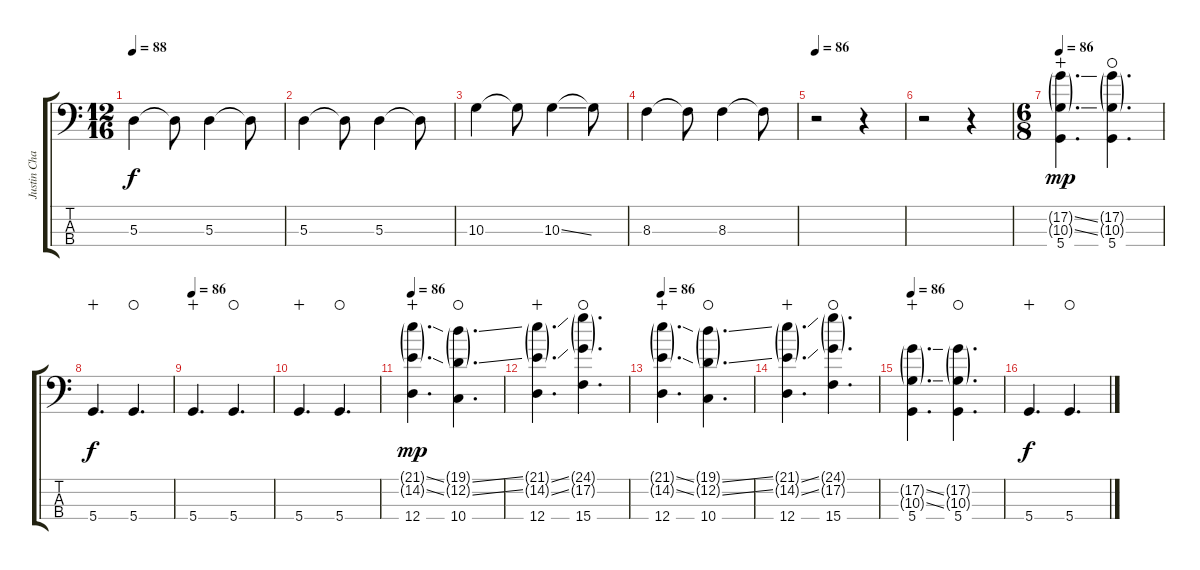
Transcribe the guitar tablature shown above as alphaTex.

\track ("Justin Chancellor" "Justin Cha") {instrument electricbassfinger}
\staff {score tabs}
\tuning (G2 D2 A1 D1) {hide}
\ts (12 16)
\tempo 88
\clef f4
\ks c
5.3.4{dy f} 5.3{t}.8 5.3.4 5.3{t}.8 |
5.3.4 5.3{t}.8 5.3.4 5.3{t}.8 |
10.3.4 10.3{t}.8 10.3{ss}.4 10.3{t}.8 |
8.3.4 8.3{t}.8 8.3.4 8.3{t}.8 |
\tempo 86
r.2 r.4 |
r.2 r.4 |
\ts (6 8)
\tempo 86
(17.2{ss g} 10.3{ss g} 5.4).4{d dy mp wahc} (17.2{g} 10.3{g} 5.4).4{d waho} |
5.4.4{d dy f wahc} 5.4.4{d waho} |
\tempo 86
5.4.4{d wahc} 5.4.4{d waho} |
5.4.4{d wahc} 5.4.4{d waho} |
\tempo 86
(21.1{ss g} 14.2{ss g} 12.4).4{d dy mp wahc} (19.1{ss g} 12.2{ss g} 10.4).4{d waho} |
(21.1{ss g} 14.2{ss g} 12.4).4{d wahc} (24.1{g} 17.2{g} 15.4).4{d waho} |
\tempo 86
(21.1{ss g} 14.2{ss g} 12.4).4{d wahc} (19.1{ss g} 12.2{ss g} 10.4).4{d waho} |
(21.1{ss g} 14.2{ss g} 12.4).4{d wahc} (24.1{g} 17.2{g} 15.4).4{d waho} |
\tempo 86
(17.2{ss g} 10.3{ss g} 5.4).4{d wahc} (17.2{g} 10.3{g} 5.4).4{d waho} |
5.4.4{d dy f wahc} 5.4.4{d waho}
